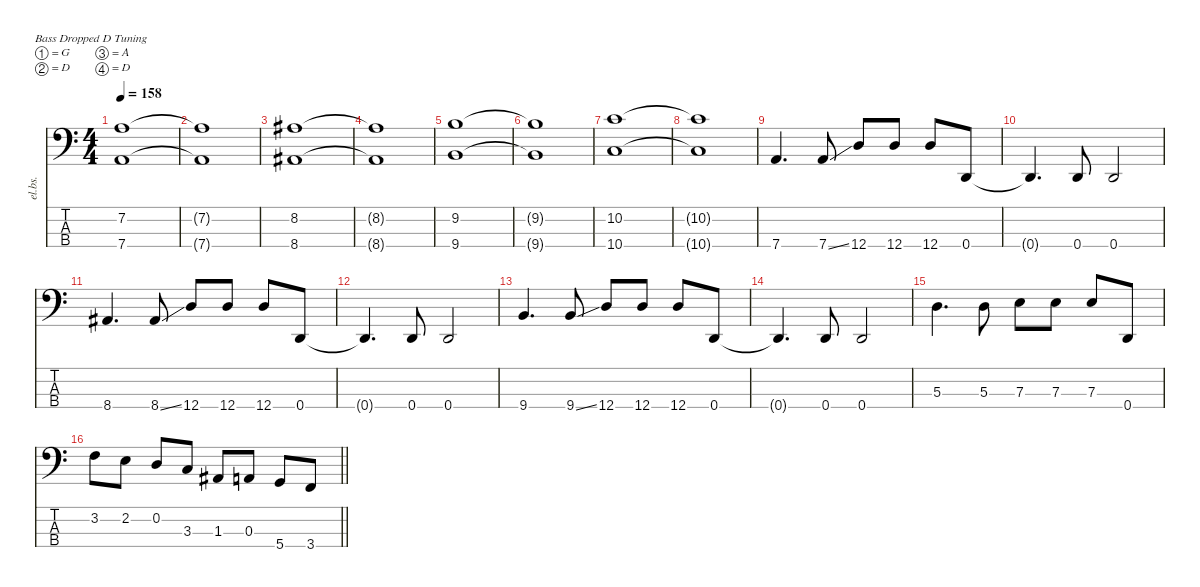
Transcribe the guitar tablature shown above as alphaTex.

\defaultSystemsLayout 4
\hideDynamics
\bracketExtendMode nobrackets
\otherSystemsTrackNameOrientation horizontal
\track ("Ellefson" "el.bs.") {instrument electricbasspick}
\staff {score tabs}
\tuning (G2 D2 A1 D1)
\ts (4 4)
\tempo 158
\clef f4
\ks c
(7.2 7.4).1{dy f beam Down} |
(7.2{t} 7.4{t}).1{beam Down} |
(8.2{acc #} 8.4{acc #}).1{beam Down} |
(8.2{t acc #} 8.4{t acc #}).1{beam Down} |
(9.2 9.4).1{beam Down} |
(9.2{t} 9.4{t}).1{beam Down} |
(10.2 10.4).1{beam Down} |
(10.2{t} 10.4{t}).1{beam Down} |
7.4.4{d beam Up} 7.4{ss}.8{beam Up} 12.4.8{beam Up} 12.4.8{beam Up} 12.4.8{beam Up} 0.4.8{beam Up} |
0.4{t}.4{d beam Up} 0.4.8{beam Up} 0.4.2{beam Up} |
8.4{acc #}.4{d beam Up} 8.4{ss acc #}.8{beam Up} 12.4.8{beam Up} 12.4.8{beam Up} 12.4.8{beam Up} 0.4.8{beam Up} |
0.4{t}.4{d beam Up} 0.4.8{beam Up} 0.4.2{beam Up} |
9.4.4{d beam Up} 9.4{ss}.8{beam Up} 12.4.8{beam Up} 12.4.8{beam Up} 12.4.8{beam Up} 0.4.8{beam Up} |
0.4{t}.4{d beam Up} 0.4.8{beam Up} 0.4.2{beam Up} |
5.3.4{d beam Down} 5.3.8{beam Down} 7.3.8{beam Down} 7.3.8{beam Down} 7.3.8{beam Up} 0.4.8{beam Up} |
\barLineRight lightlight
3.2.8{beam Down} 2.2.8{beam Down} 0.2.8{beam Up} 3.3.8{beam Up} 1.3{acc #}.8{beam Up} 0.3.8{beam Up} 5.4.8{beam Up} 3.4.8{beam Up}
